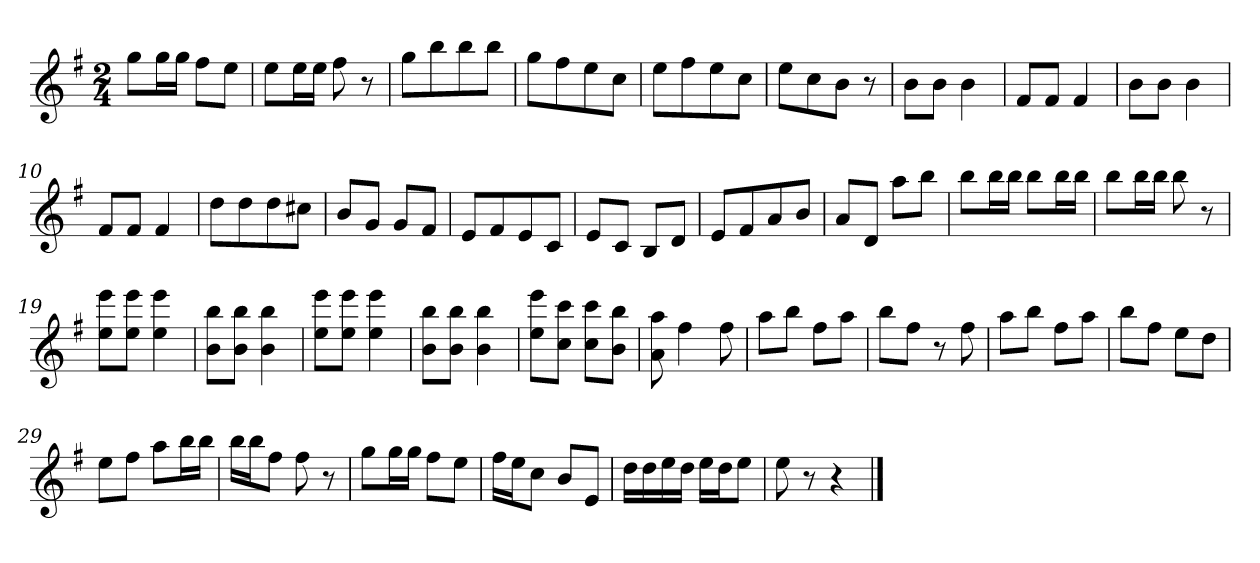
**kern
*part1
*staff1
*clefG2
*k[f#]
*G:
*M2/4
=1
8ggL
16ggL
16ggJJ
8ff#L
8eeJ
=2
8eeL
16eeL
16eeJJ
8ff#
8r
=3
8ggL
8bb
8bb
8bbJ
=4
8ggL
8ff#
8ee
8ccJ
=5
8eeL
8ff#
8ee
8ccJ
=6
8eeL
8cc
8bJ
8r
=7
8bL
8bJ
4b
=8
8f#L
8f#J
4f#
=9
8bL
8bJ
4b
=10
8f#L
8f#J
4f#
=11
8ddL
8dd
8dd
8cc#XJ
=12
8bL
8gJ
8gL
8f#J
=13
8eL
8f#
8e
8cJ
=14
8eL
8cJ
8BL
8dJ
=15
8eL
8f#
8a
8bJ
=16
8aL
8dJ
8aaL
8bbJ
=17
8bbL
16bbL
16bbJJ
8bbL
16bbL
16bbJJ
=18
8bbL
16bbL
16bbJJ
8bb
8r
=19
8ee 8eeeL
8ee 8eeeJ
4ee 4eee
=20
8b 8bbL
8b 8bbJ
4b 4bb
=21
8ee 8eeeL
8ee 8eeeJ
4ee 4eee
=22
8b 8bbL
8b 8bbJ
4b 4bb
=23
8ee 8eeeL
8cc 8cccJ
8cc 8cccL
8b 8bbJ
=24
8a 8aa
4ff#
8ff#
=25
8aaL
8bbJ
8ff#L
8aaJ
=26
8bbL
8ff#J
8r
8ff#
=27
8aaL
8bbJ
8ff#L
8aaJ
=28
8bbL
8ff#J
8eeL
8ddJ
=29
8eeL
8ff#J
8aaL
16bbL
16bbJJ
=30
16bbLL
16bbJ
8ff#J
8ff#
8r
=31
8ggL
16ggL
16ggJJ
8ff#L
8eeJ
=32
16ff#LL
16eeJ
8ccJ
8bL
8eJ
=33
16ddLL
16dd
16ee
16ddJJ
16eeLL
16ddJ
8eeJ
=34
8ee
8r
4r
==
*-
